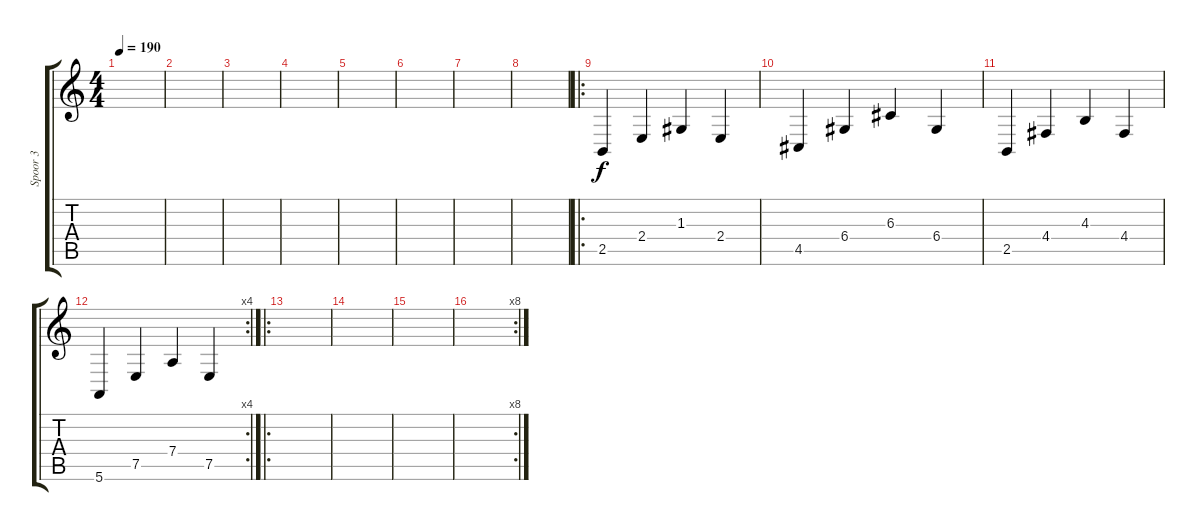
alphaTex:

\track ("Spoor 3" "Spoor 3") {instrument vibraphone}
\staff {score tabs}
\tuning (E4 B3 G3 D3 A2 E2) {hide}
\ts (4 4)
\tempo 190
\clef g2
\ks c
|
|
|
|
|
|
|
|
\ro
2.5.4 2.4.4 1.3.4 2.4.4 |
4.5.4 6.4.4 6.3.4 6.4.4 |
2.5.4 4.4.4 4.3.4 4.4.4 |
\rc 4
5.6.4 7.5.4 7.4.4 7.5.4 |
\ro
|
|
|
\rc 8
